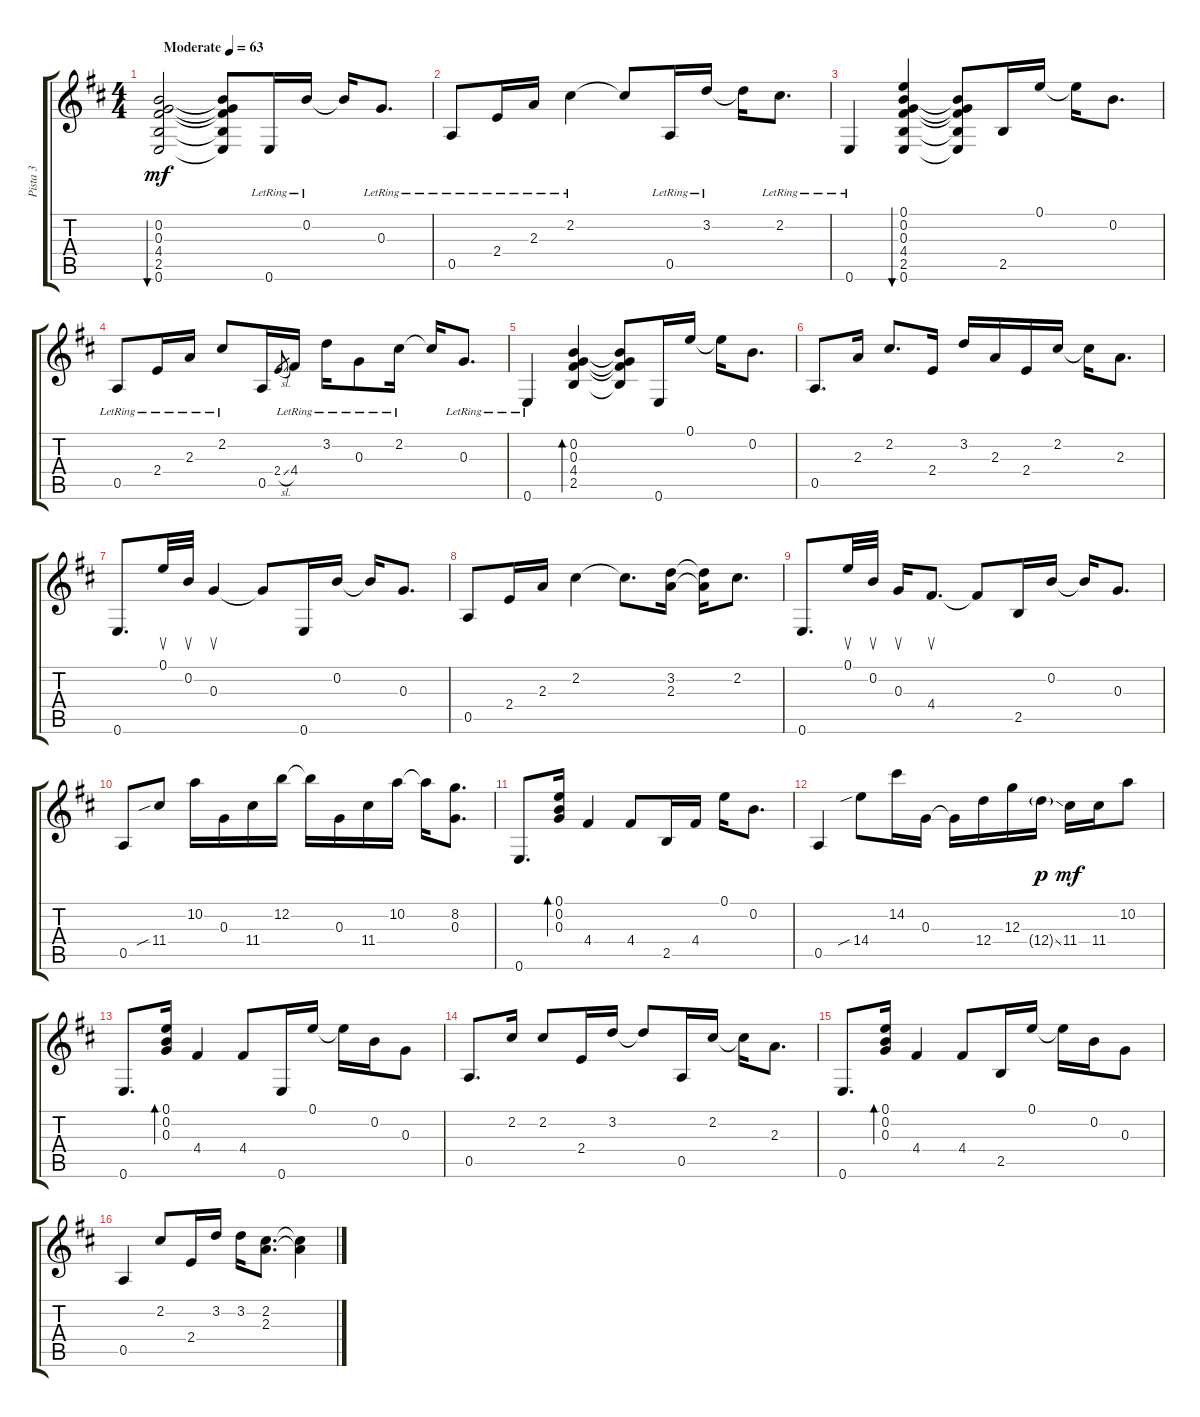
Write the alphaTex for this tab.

\track ("Pista 3" "Pista 3") {mute instrument electricguitarclean}
\staff {score tabs}
\tuning (E4 B3 G3 D3 A2 E2) {hide}
\ts (4 4)
\tempo (63 "Moderate")
\clef g2
\ks d
(0.2 0.3 4.4 2.5 0.6).2{bu 60 dy mf instrument electricguitarclean} (0.2{t} 0.3{t} 4.4{t} 2.5{t} 0.6{t}).8 0.6{lr}.16 0.2{lr}.16 0.2{t}.16 0.3{lr}.8{d} |
0.5{lr}.8 2.4{lr}.16 2.3{lr}.16 2.2{lr}.4 2.2{t}.8 0.5{lr}.16 3.2{lr}.16 3.2{t}.16 2.2{lr}.8{d} |
0.6{lr}.4 (0.1 0.2 0.3 4.4 2.5 0.6).4{bu 60} (0.2{t} 0.3{t} 4.4{t} 2.5{t} 0.6{t}).8 2.5.16 0.1.16 0.1{t}.16 0.2.8{d} |
0.5{lr}.8 2.4{lr}.16 2.3{lr}.16 2.2{lr}.8 0.5.16 2.4{sl}.8{gr} 4.4{lr}.16 3.2{lr}.16 0.3{lr}.8 2.2{lr}.16 2.2{t}.16 0.3{lr}.8{d} |
0.6{lr}.4 (0.2 0.3 4.4 2.5).4{bd 30} (0.2{t} 0.3{t} 4.4{t} 2.5{t}).8 0.6.16 0.1.16 0.1{t}.16 0.2.8{d} |
0.5.8{d} 2.3.16 2.2.8{d} 2.4.16 3.2.16 2.3.16 2.4.16 2.2.16 2.2{t}.16 2.3.8{d} |
0.6.8{d} 0.1.32{su} 0.2.32{su} 0.3.4{su} 0.3{t}.8 0.6.16 0.2.16 0.2{t}.16 0.3.8{d} |
0.5.8 2.4.16 2.3.16 2.2.4 2.2{t}.8{d} (3.2 2.3).16 (3.2{t} 2.3{t}).16 2.2.8{d} |
0.6.8{d} 0.1.32{su} 0.2.32{su} 0.3.16{su} 4.4.8{d su} 4.4{t}.8 2.5.16 0.2.16 0.2{t}.16 0.3.8{d} |
0.5.8 11.4{sib}.8 10.2.16 0.3.16 11.4.16 12.2.16 12.2{t}.16 0.3.16 11.4.16 10.2.16 10.2{t}.16 (8.2 0.3).8{d} |
0.6.8{d} (0.1 0.2 0.3).16{bd 30} 4.4.4 4.4.8 2.5.16 4.4.16 0.1.16 0.2.8{d} |
0.5.4 14.4{sib}.8 14.2.16 0.3.16 0.3{t}.16 12.4.16 12.3.16 12.4{ss g}.16{dy p} 11.4.16{dy mf} 11.4.16 10.2.8 |
0.6.8{d} (0.1 0.2 0.3).16{bd 30} 4.4.4 4.4.8 0.6.16 0.1.16 0.1{t}.16 0.2.16 0.3.8 |
0.5.8{d} 2.2.16 2.2.8 2.4.16 3.2.16 3.2{t}.8 0.5.16 2.2.16 2.2{t}.16 2.3.8{d} |
0.6.8{d} (0.1 0.2 0.3).16{bd 30} 4.4.4 4.4.8 2.5.16 0.1.16 0.1{t}.16 0.2.16 0.3.8 |
0.5.4 2.2.8 2.4.16 3.2.16 3.2.16 (2.2 2.3).8{d} (2.2{t} 2.3{t}).4
